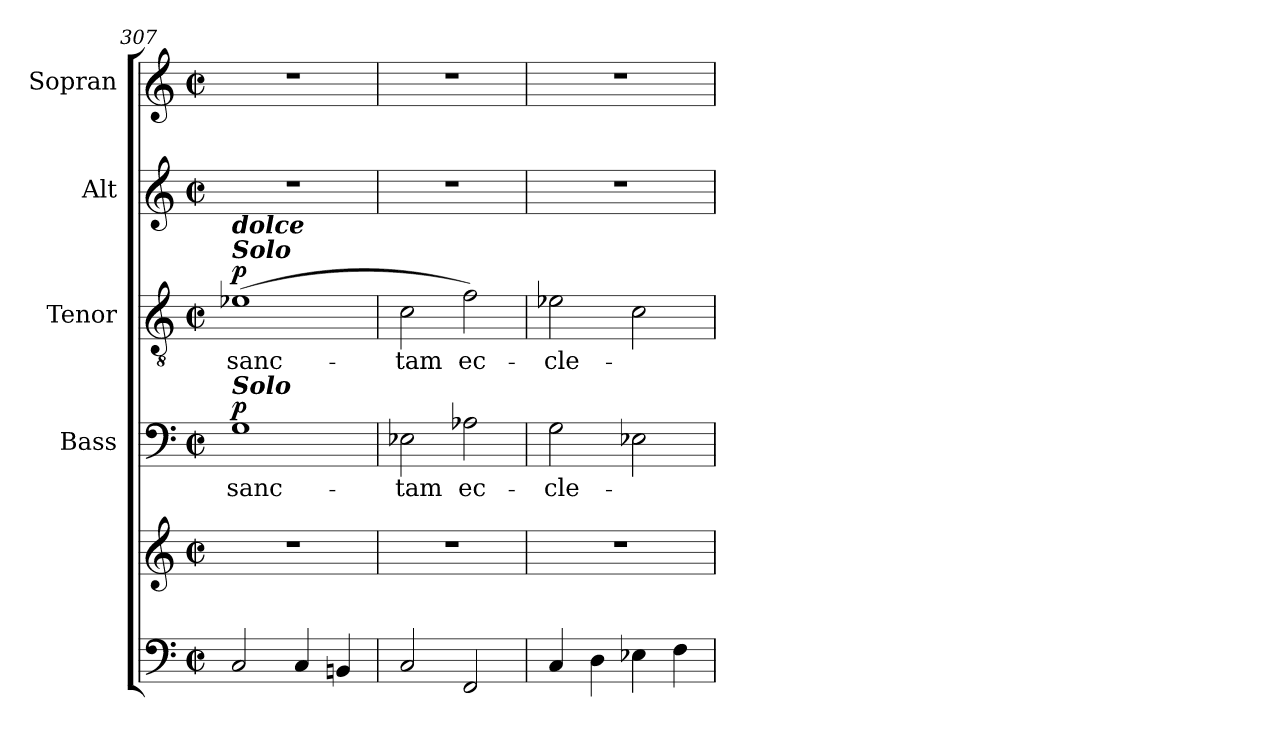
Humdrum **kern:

**kern	**kern	**kern	**text	**dynam	**kern	**text	**dynam	**kern	**kern
*part5	*part5	*part4	*part4	*part4	*part3	*part3	*part3	*part2	*part1
*staff6	*staff5	*staff4	*staff4	*staff4	*staff3	*staff3	*staff3	*staff2	*staff1
*	*	*I"Bass	*	*	*I"Tenor	*	*	*I"Alt	*I"Sopran
*	*	*I'B.	*	*	*I'T.	*	*	*I'A.	*I'S.
!!LO:PB:g=z
*clefF4	*clefG2	*clefF4	*	*	*clefGv2	*	*	*clefG2	*clefG2
*k[]	*k[]	*k[]	*	*	*k[]	*	*	*k[]	*k[]
*C:	*C:	*C:	*	*	*C:	*	*	*C:	*C:
*M2/2	*M2/2	*M2/2	*	*	*M2/2	*	*	*M2/2	*M2/2
*met(c|)	*met(c|)	*met(c|)	*	*	*met(c|)	*	*	*met(c|)	*met(c|)
=307	=307	=307	=307	=307	=307	=307	=307	=307	=307
!	!	!	!	!	!LO:TX:a:Bi:t=Solo	!	!	!	!
!	!	!	!	!	!LO:TX:a:Bi:t=dolce	!	!	!	!
!	!	!LO:TX:a:Bi:t=Solo	!	!	!	!	!	!	!
!	!	!	!LO:LY:b	!LO:DY:a	!	!LO:LY:b	!LO:DY:a	!	!
2C/	1r	1G	sanc-	p	(>1e-X	sanc-	p	1r	1r
4C/	.	.	.	.	.	.	.	.	.
4BBn/	.	.	.	.	.	.	.	.	.
=308	=308	=308	=308	=308	=308	=308	=308	=308	=308
!	!	!	!LO:LY:b	!	!	!LO:LY:b	!	!	!
2C/	1r	2E-X\	-tam	.	2c\	-tam	.	1r	1r
!	!	!	!LO:LY:b	!	!	!LO:LY:b	!	!	!
2FF/	.	2A-X\	ec-	.	2f\)	ec-	.	.	.
=309	=309	=309	=309	=309	=309	=309	=309	=309	=309
!	!	!	!LO:LY:b	!	!	!LO:LY:b	!	!	!
4C/	1r	2G\	-cle-	.	2e-X\	-cle-	.	1r	1r
4D\	.	.	.	.	.	.	.	.	.
4E-X\	.	2E-X\	.	.	2c\	.	.	.	.
4F\	.	.	.	.	.	.	.	.	.
=	=	=	=	=	=	=	=	=	=
*-	*-	*-	*-	*-	*-	*-	*-	*-	*-
